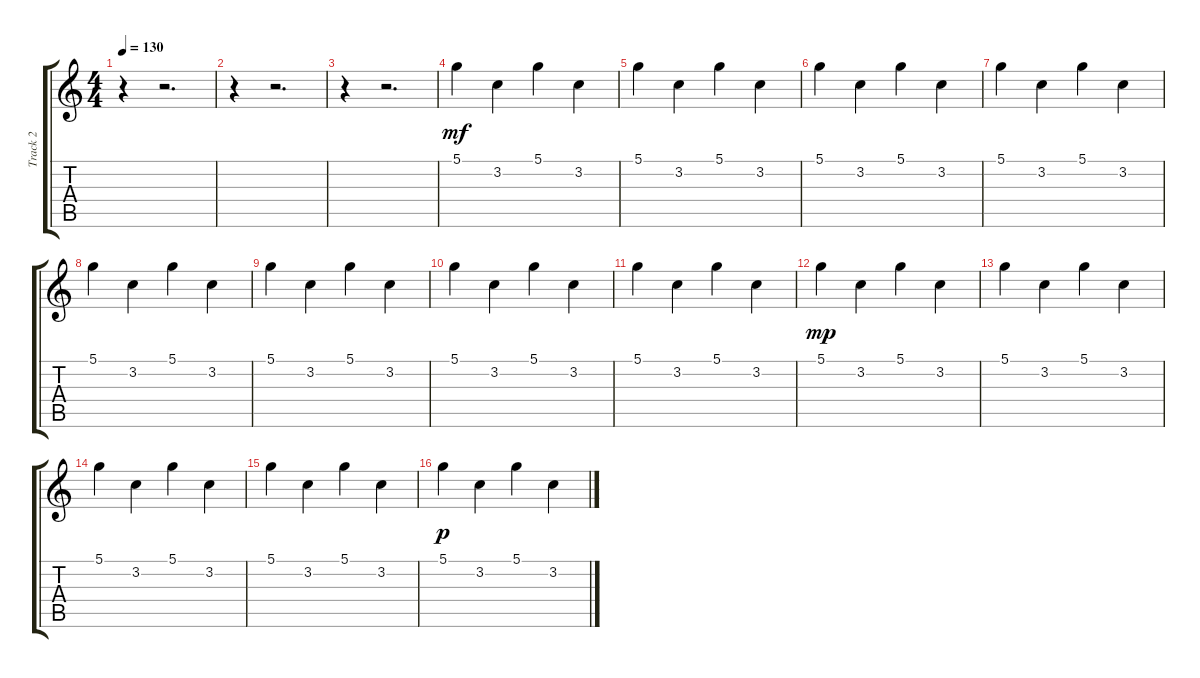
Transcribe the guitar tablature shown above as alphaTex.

\track ("Track 2" "Track 2") {mute instrument acousticguitarsteel}
\staff {score tabs}
\tuning (D4 A3 F3 C3 G2 C2) {hide}
\ts (4 4)
\tempo 130
\clef g2
\ks c
r.4{dy mf} r.2{d} |
r.4 r.2{d} |
r.4 r.2{d} |
5.1.4 3.2.4 5.1.4 3.2.4 |
5.1.4 3.2.4 5.1.4 3.2.4 |
5.1.4 3.2.4 5.1.4 3.2.4 |
5.1.4 3.2.4 5.1.4 3.2.4 |
5.1.4 3.2.4 5.1.4 3.2.4 |
5.1.4 3.2.4 5.1.4 3.2.4 |
5.1.4 3.2.4 5.1.4 3.2.4 |
5.1.4 3.2.4 5.1.4 3.2.4 |
5.1.4{dy mp} 3.2.4 5.1.4 3.2.4 |
5.1.4 3.2.4 5.1.4 3.2.4 |
5.1.4 3.2.4 5.1.4 3.2.4 |
5.1.4 3.2.4 5.1.4 3.2.4 |
5.1.4{dy p} 3.2.4 5.1.4 3.2.4
